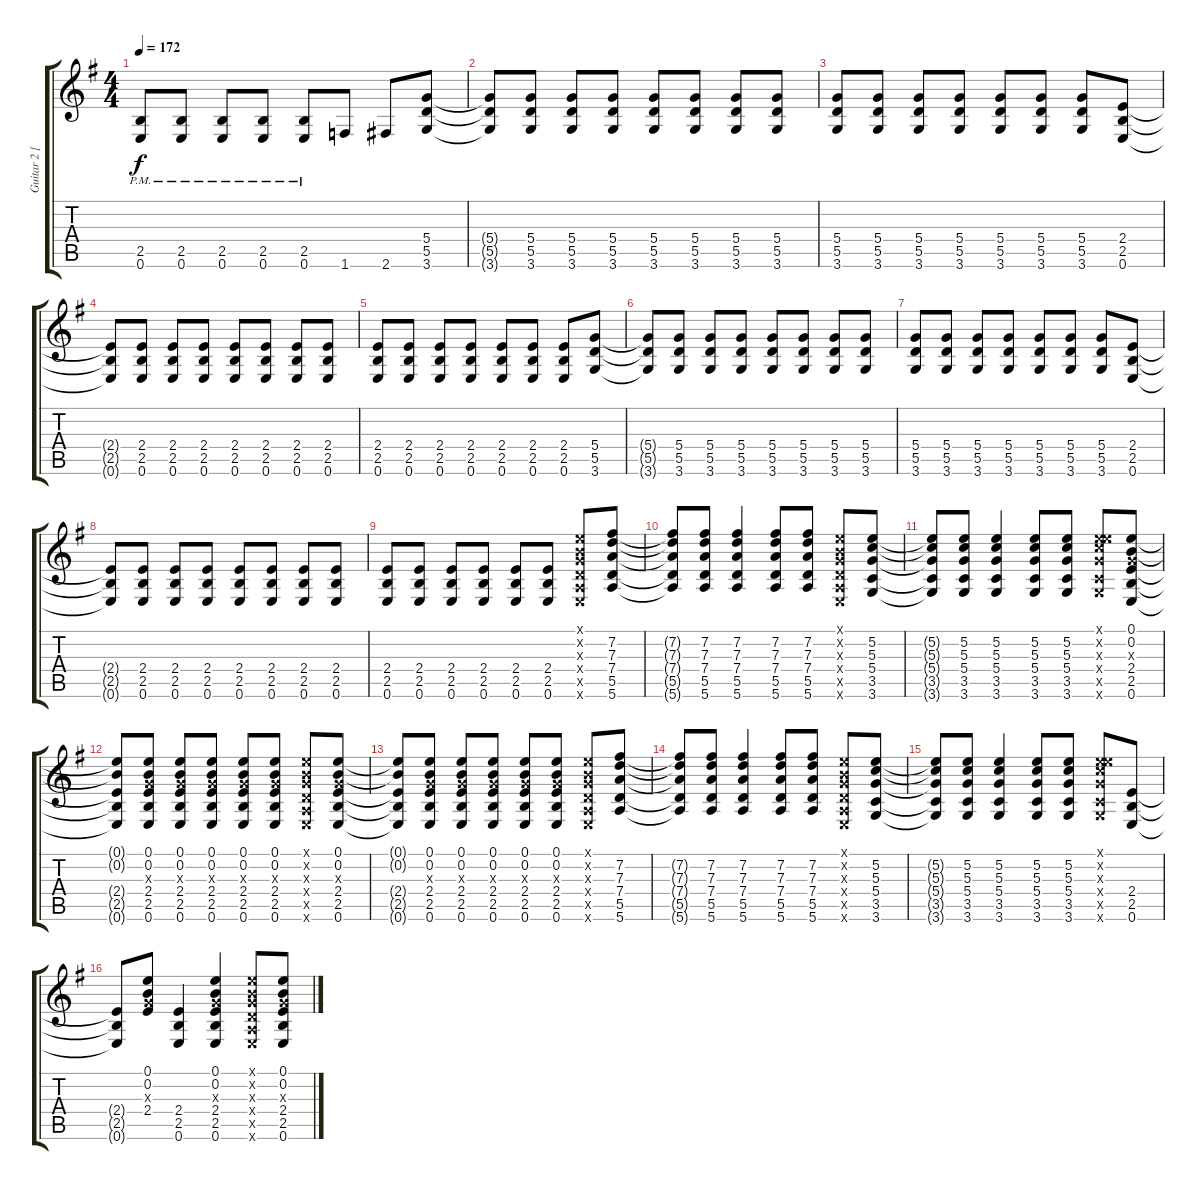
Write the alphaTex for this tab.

\track ("Guitar 2 [Dave]" "Guitar 2 [") {instrument distortionguitar}
\staff {score tabs}
\tuning (E4 B3 G3 D3 A2 E2) {hide}
\ts (4 4)
\tempo 172
\clef g2
\ks g
(2.5{pm} 0.6{pm}).8{dy f} (2.5{pm} 0.6{pm}).8 (2.5{pm} 0.6{pm}).8 (2.5{pm} 0.6{pm}).8 (2.5{pm} 0.6{pm}).8 1.6.8 2.6.8 (5.4 5.5 3.6).8 |
(5.4{t} 5.5{t} 3.6{t}).8 (5.4 5.5 3.6).8 (5.4 5.5 3.6).8 (5.4 5.5 3.6).8 (5.4 5.5 3.6).8 (5.4 5.5 3.6).8 (5.4 5.5 3.6).8 (5.4 5.5 3.6).8 |
(5.4 5.5 3.6).8 (5.4 5.5 3.6).8 (5.4 5.5 3.6).8 (5.4 5.5 3.6).8 (5.4 5.5 3.6).8 (5.4 5.5 3.6).8 (5.4 5.5 3.6).8 (2.4 2.5 0.6).8 |
(2.4{t} 2.5{t} 0.6{t}).8 (2.4 2.5 0.6).8 (2.4 2.5 0.6).8 (2.4 2.5 0.6).8 (2.4 2.5 0.6).8 (2.4 2.5 0.6).8 (2.4 2.5 0.6).8 (2.4 2.5 0.6).8 |
(2.4 2.5 0.6).8 (2.4 2.5 0.6).8 (2.4 2.5 0.6).8 (2.4 2.5 0.6).8 (2.4 2.5 0.6).8 (2.4 2.5 0.6).8 (2.4 2.5 0.6).8 (5.4 5.5 3.6).8 |
(5.4{t} 5.5{t} 3.6{t}).8 (5.4 5.5 3.6).8 (5.4 5.5 3.6).8 (5.4 5.5 3.6).8 (5.4 5.5 3.6).8 (5.4 5.5 3.6).8 (5.4 5.5 3.6).8 (5.4 5.5 3.6).8 |
(5.4 5.5 3.6).8 (5.4 5.5 3.6).8 (5.4 5.5 3.6).8 (5.4 5.5 3.6).8 (5.4 5.5 3.6).8 (5.4 5.5 3.6).8 (5.4 5.5 3.6).8 (2.4 2.5 0.6).8 |
(2.4{t} 2.5{t} 0.6{t}).8 (2.4 2.5 0.6).8 (2.4 2.5 0.6).8 (2.4 2.5 0.6).8 (2.4 2.5 0.6).8 (2.4 2.5 0.6).8 (2.4 2.5 0.6).8 (2.4 2.5 0.6).8 |
(2.4 2.5 0.6).8 (2.4 2.5 0.6).8 (2.4 2.5 0.6).8 (2.4 2.5 0.6).8 (2.4 2.5 0.6).8 (2.4 2.5 0.6).8 (0.1{x} 0.2{x} 0.3{x} 0.4{x} 0.5{x} 0.6{x}).8 (7.2 7.3 7.4 5.5 5.6).8 |
(7.2{t} 7.3{t} 7.4{t} 5.5{t} 5.6{t}).8 (7.2 7.3 7.4 5.5 5.6).8 (7.2 7.3 7.4 5.5 5.6).4 (7.2 7.3 7.4 5.5 5.6).8 (7.2 7.3 7.4 5.5 5.6).8 (0.1{x} 0.2{x} 0.3{x} 0.4{x} 0.5{x} 0.6{x}).8 (5.2 5.3 5.4 3.5 3.6).8 |
(5.2{t} 5.3{t} 5.4{t} 3.5{t} 3.6{t}).8 (5.2 5.3 5.4 3.5 3.6).8 (5.2 5.3 5.4 3.5 3.6).4 (5.2 5.3 5.4 3.5 3.6).8 (5.2 5.3 5.4 3.5 3.6).8 (0.1{x} 5.2{x} 5.3{x} 5.4{x} 3.5{x} 3.6{x}).8 (0.1 0.2 0.3{x} 2.4 2.5 0.6).8 |
(0.1{t} 0.2{t} 2.4{t} 2.5{t} 0.6{t}).8 (0.1 0.2 0.3{x} 2.4 2.5 0.6).8 (0.1 0.2 0.3{x} 2.4 2.5 0.6).8 (0.1 0.2 0.3{x} 2.4 2.5 0.6).8 (0.1 0.2 0.3{x} 2.4 2.5 0.6).8 (0.1 0.2 0.3{x} 2.4 2.5 0.6).8 (0.1{x} 0.2{x} 0.3{x} 0.4{x} 0.5{x} 0.6{x}).8 (0.1 0.2 0.3{x} 2.4 2.5 0.6).8 |
(0.1{t} 0.2{t} 2.4{t} 2.5{t} 0.6{t}).8 (0.1 0.2 0.3{x} 2.4 2.5 0.6).8 (0.1 0.2 0.3{x} 2.4 2.5 0.6).8 (0.1 0.2 0.3{x} 2.4 2.5 0.6).8 (0.1 0.2 0.3{x} 2.4 2.5 0.6).8 (0.1 0.2 0.3{x} 2.4 2.5 0.6).8 (0.1{x} 0.2{x} 0.3{x} 0.4{x} 0.5{x} 0.6{x}).8 (7.2 7.3 7.4 5.5 5.6).8 |
(7.2{t} 7.3{t} 7.4{t} 5.5{t} 5.6{t}).8 (7.2 7.3 7.4 5.5 5.6).8 (7.2 7.3 7.4 5.5 5.6).4 (7.2 7.3 7.4 5.5 5.6).8 (7.2 7.3 7.4 5.5 5.6).8 (0.1{x} 0.2{x} 0.3{x} 0.4{x} 0.5{x} 0.6{x}).8 (5.2 5.3 5.4 3.5 3.6).8 |
(5.2{t} 5.3{t} 5.4{t} 3.5{t} 3.6{t}).8 (5.2 5.3 5.4 3.5 3.6).8 (5.2 5.3 5.4 3.5 3.6).4 (5.2 5.3 5.4 3.5 3.6).8 (5.2 5.3 5.4 3.5 3.6).8 (0.1{x} 5.2{x} 5.3{x} 5.4{x} 3.5{x} 3.6{x}).8 (2.4 2.5 0.6).8 |
(2.4{t} 2.5{t} 0.6{t}).8 (0.1 0.2 0.3{x} 2.4).8 (2.4 2.5 0.6).4 (0.1 0.2 0.3{x} 2.4 2.5 0.6).4 (0.1{x} 0.2{x} 0.3{x} 0.4{x} 0.5{x} 0.6{x}).8 (0.1 0.2 0.3{x} 2.4 2.5 0.6).8
